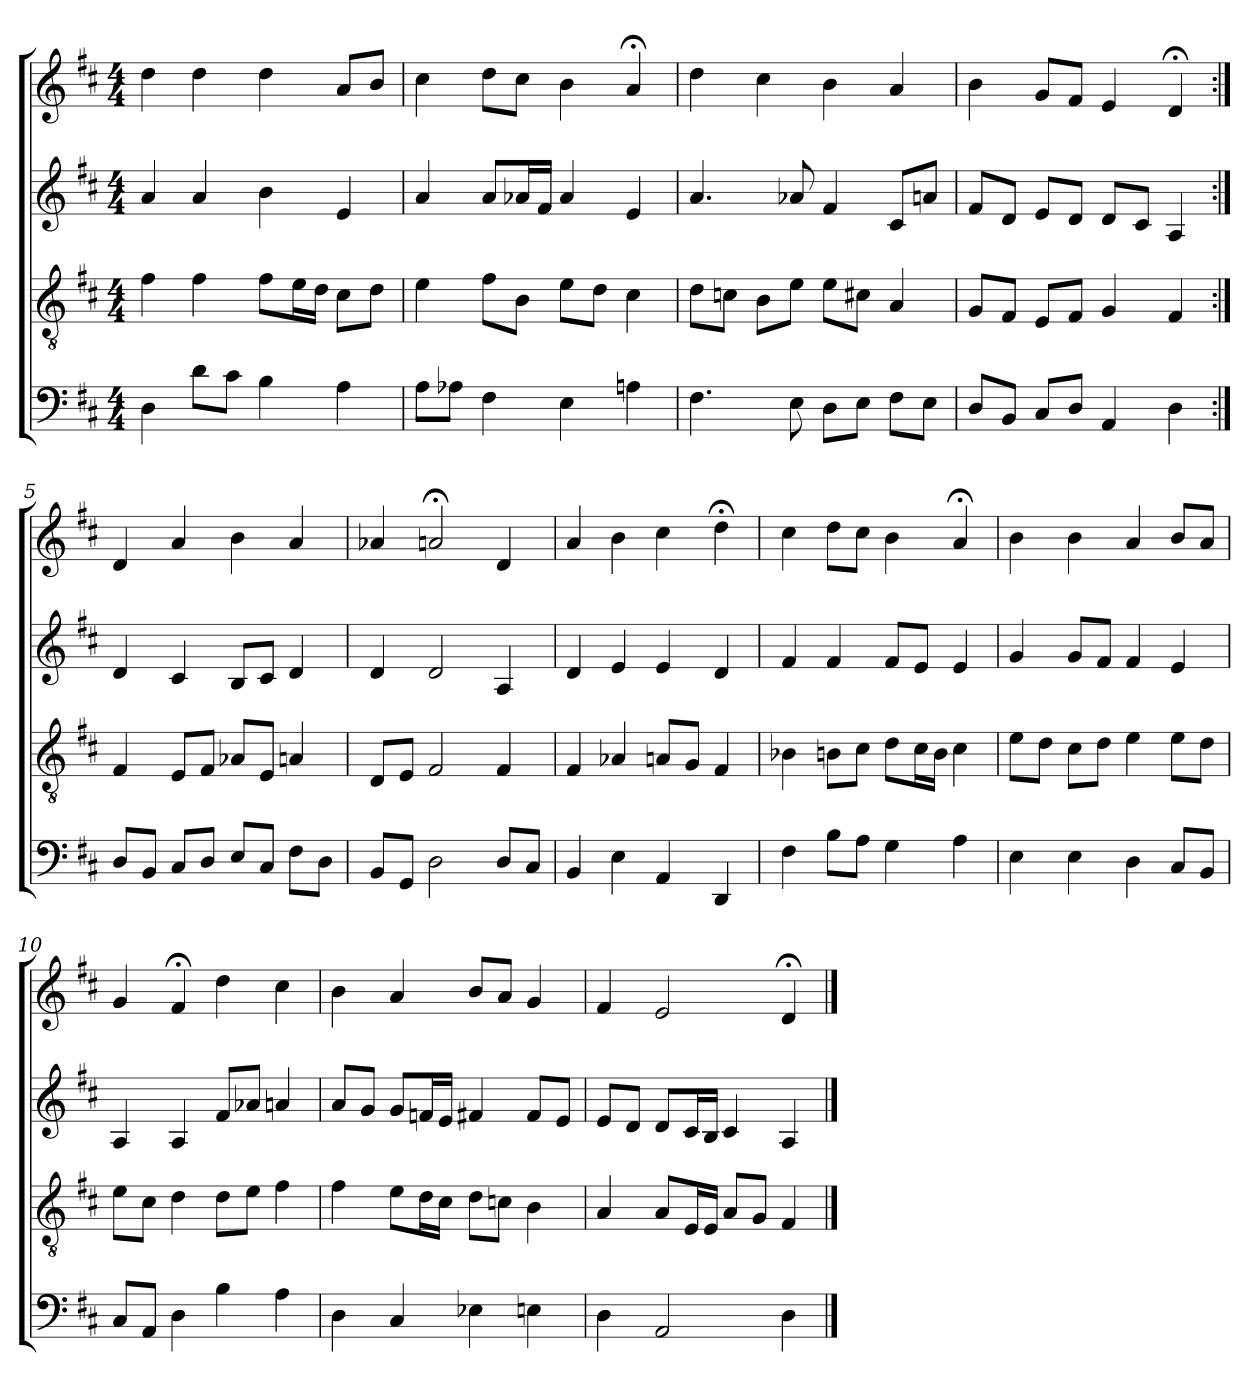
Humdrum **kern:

**kern	**kern	**kern	**kern
*part4	*part3	*part2	*part1
*staff4	*staff3	*staff2	*staff1
*clefF4	*clefGv2	*clefG2	*clefG2
*k[f#c#]	*k[f#c#]	*k[f#c#]	*k[f#c#]
*M4/4	*M4/4	*M4/4	*M4/4
=1	=1	=1	=1
4D\	4f#\	4a/	4dd\
8d\L	4f#\	4a/	4dd\
8c#\J	.	.	.
4B\	8f#\L	4b\	4dd\
.	16e\L	.	.
.	16d\JJ	.	.
4A\	8c#\L	4e/	8a/L
.	8d\J	.	8b/J
=2	=2	=2	=2
8A\L	4e\	4a/	4cc#\
8A-X\J	.	.	.
4F#\	8f#\L	8a/L	8dd\L
.	8B\J	16a-X/L	8cc#\J
.	.	16f#/JJ	.
4E\	8e\L	4a-/	4b\
.	8d\J	.	.
4An\	4c#\	4e/	4a;</
=3	=3	=3	=3
4.F#\	8d\L	4.a/	4dd\
.	8cn\J	.	.
.	8B\L	.	4cc#\
8E\	8e\J	8a-X/	.
8D\L	8e\L	4f#/	4b\
8E\J	8c#X\J	.	.
8F#\L	4A/	8c#/L	4a/
8E\J	.	8an/J	.
=4	=4	=4	=4
8D/L	8G/L	8f#/L	4b\
8BB/J	8F#/J	8d/J	.
8C#/L	8E/L	8e/L	8g/L
8D/J	8F#/J	8d/J	8f#/J
4AA/	4G/	8d/L	4e/
.	.	8c#/J	.
4D\	4F#/	4A/	4d;</
!!LO:LB:g=z
=5:|!	=5:|!	=5:|!	=5:|!
8D/L	4F#/	4d/	4d/
8BB/J	.	.	.
8C#/L	8E/L	4c#/	4a/
8D/J	8F#/J	.	.
8E/L	8A-X/L	8B/L	4b\
8C#/J	8E/J	8c#/J	.
8F#\L	4An/	4d/	4a/
8D\J	.	.	.
=6	=6	=6	=6
8BB/L	8D/L	4d/	4a-X/
8GG/J	8E/J	.	.
2D\	2F#/	2d/	2an;</
8D/L	4F#/	4A/	4d/
8C#/J	.	.	.
=7	=7	=7	=7
4BB/	4F#/	4d/	4a/
4E\	4A-X/	4e/	4b\
4AA/	8An/L	4e/	4cc#\
.	8G/J	.	.
4DD/	4F#/	4d/	4dd;<\
=8	=8	=8	=8
4F#\	4B-X\	4f#/	4cc#\
8B\L	8Bn\L	4f#/	8dd\L
8A\J	8c#\J	.	8cc#\J
4G\	8d\L	8f#/L	4b\
.	16c#\L	8e/J	.
.	16B\JJ	.	.
4A\	4c#\	4e/	4a;</
=9	=9	=9	=9
4E\	8e\L	4g/	4b\
.	8d\J	.	.
4E\	8c#\L	8g/L	4b\
.	8d\J	8f#/J	.
4D\	4e\	4f#/	4a/
8C#/L	8e\L	4e/	8b/L
8BB/J	8d\J	.	8a/J
=10	=10	=10	=10
8C#/L	8e\L	4A/	4g/
8AA/J	8c#\J	.	.
4D\	4d\	4A/	4f#;</
4B\	8d\L	8f#/L	4dd\
.	8e\J	8a-X/J	.
4A\	4f#\	4an/	4cc#\
!!LO:LB:g=z
=11	=11	=11	=11
4D\	4f#\	8a/L	4b\
.	.	8g/J	.
4C#/	8e\L	8g/L	4a/
.	16d\L	16fn/L	.
.	16c#\JJ	16e/JJ	.
4E-X\	8d\L	4f#X/	8b/L
.	8cn\J	.	8a/J
4En\	4B\	8f#/L	4g/
.	.	8e/J	.
=12	=12	=12	=12
4D\	4A/	8e/L	4f#/
.	.	8d/J	.
2AA/	8A/L	8d/L	2e/
.	16E/L	16c#/L	.
.	16E/JJ	16B/JJ	.
.	8A/L	4c#/	.
.	8G/J	.	.
4D\	4F#/	4A/	4d;</
==	==	==	==
*-	*-	*-	*-
